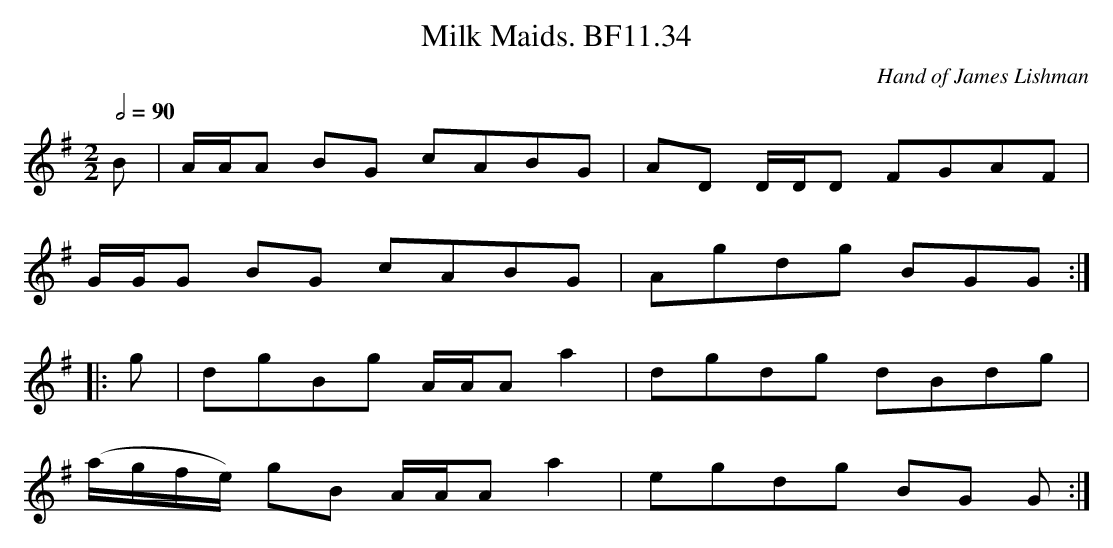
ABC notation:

X:1
T:Milk Maids. BF11.34
M:2/2
L:1/8
Q:1/2=90
C:Hand of James Lishman
K:G major
B|A/2A/2A BG cABG|AD D/2D/2D FGAF|
G/2G/2G BG cABG|Agdg BGG:|
|:g|dgBg A/2A/2Aa2|dgdg dBdg|
(a/2g/2f/2e/2) gB A/2A/2A a2|egdg BG G:|
